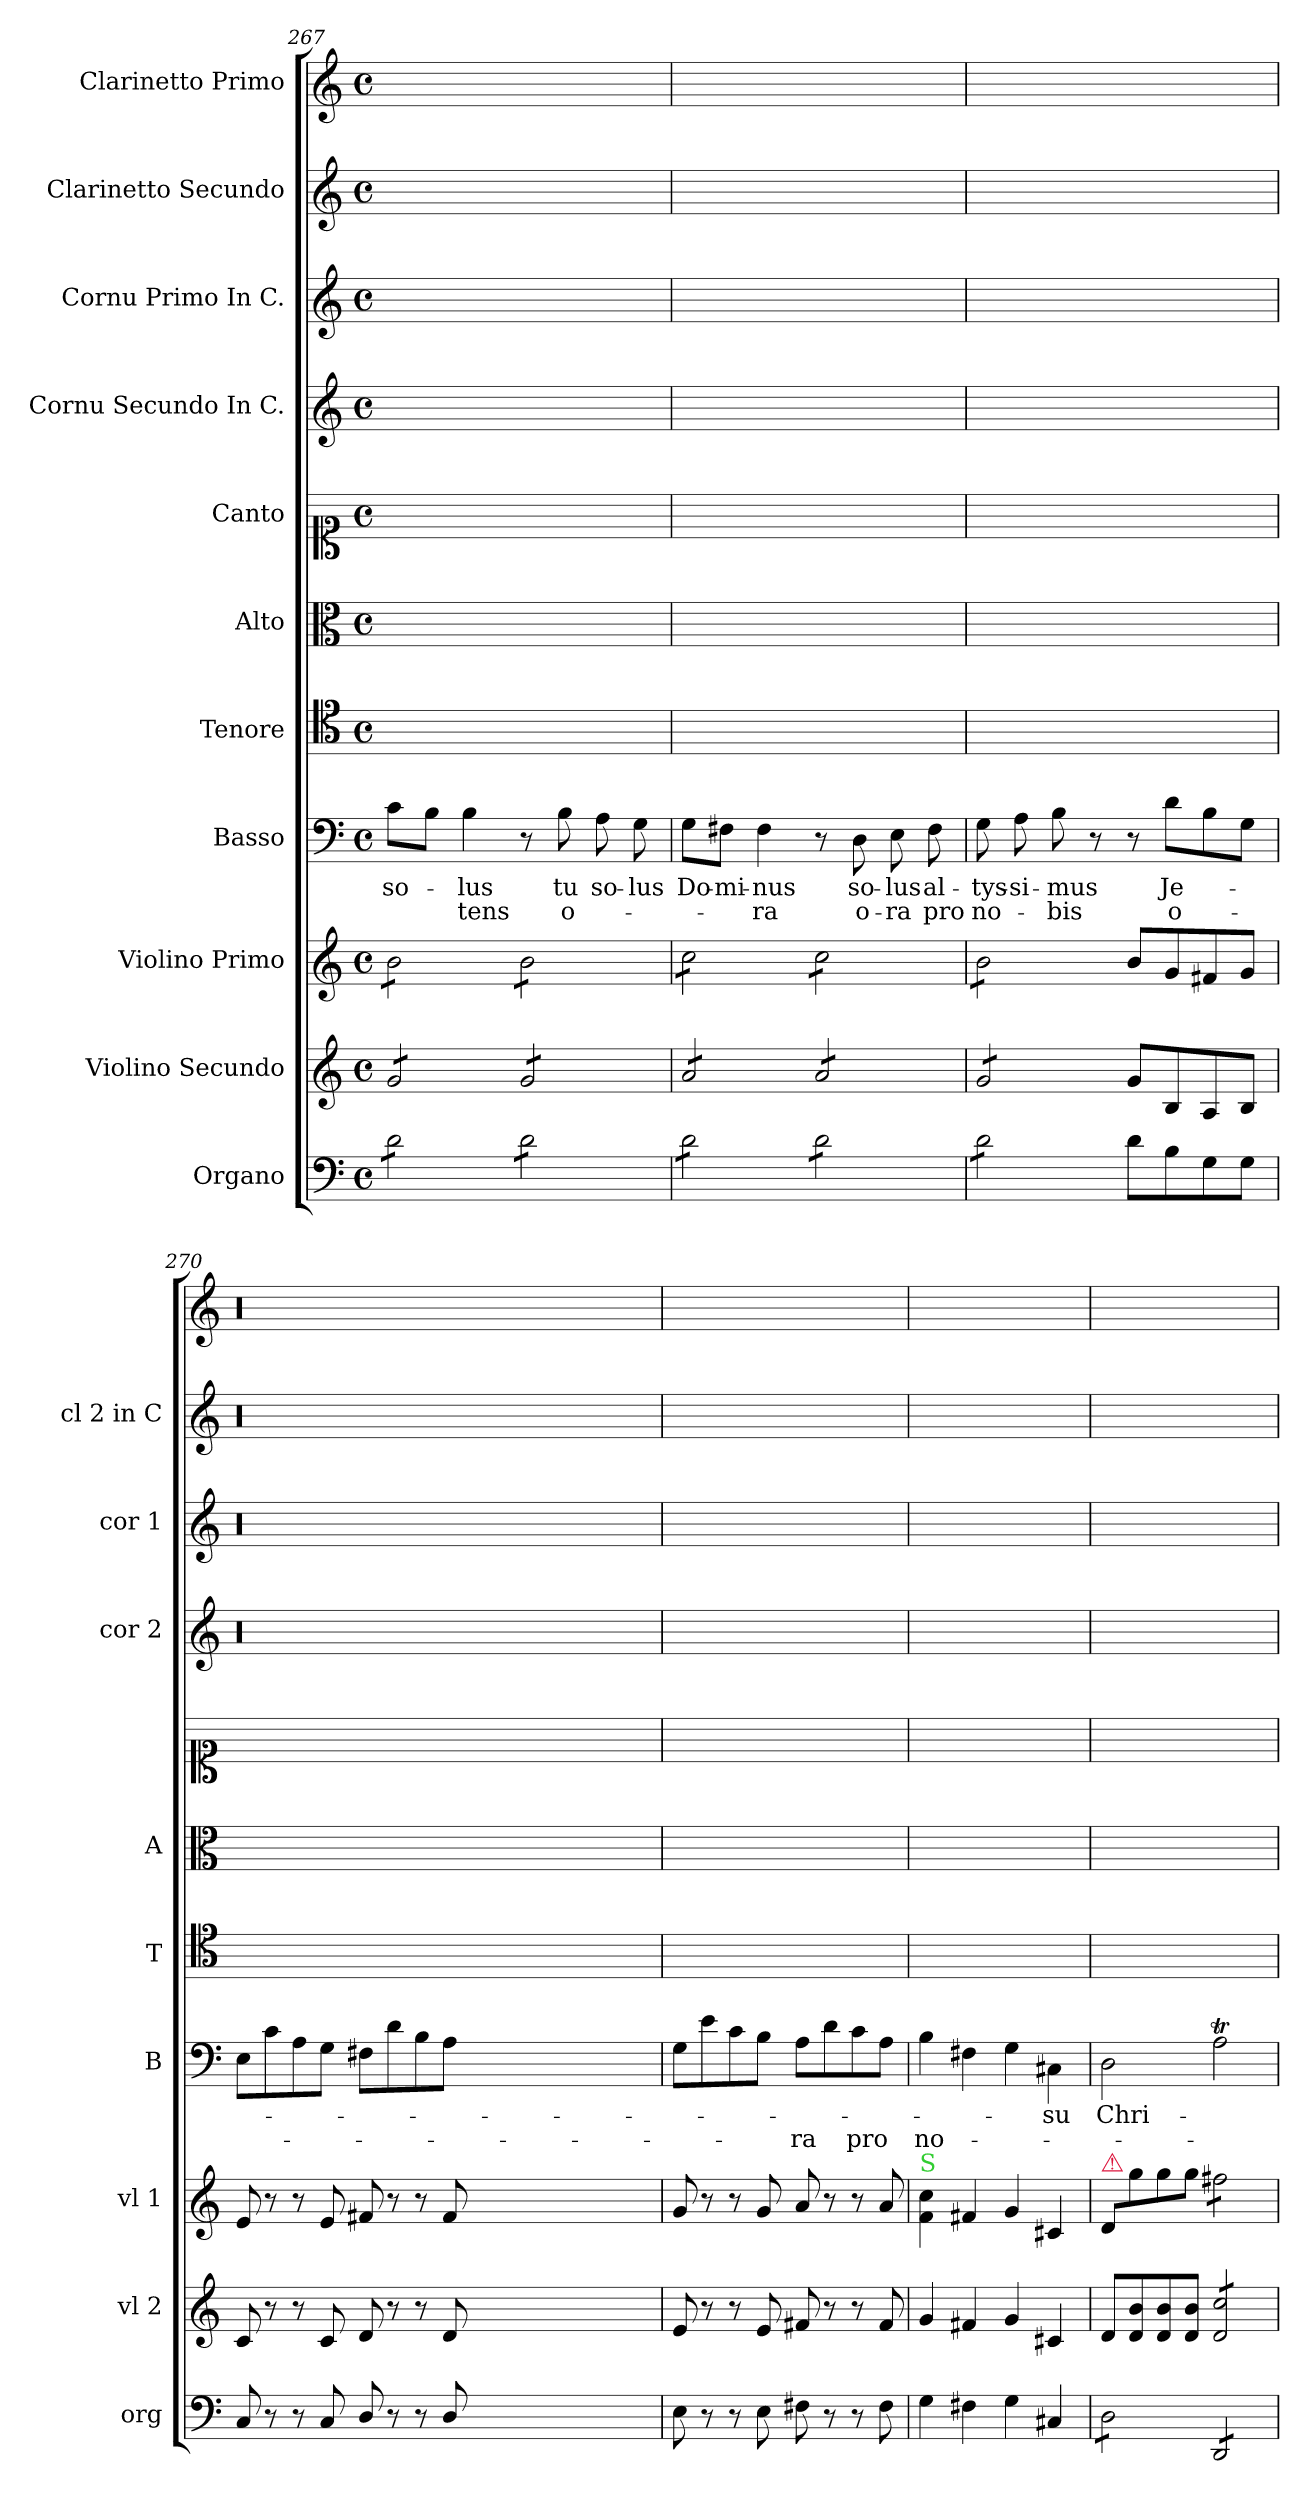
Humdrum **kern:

**kern	**kern	**kern	**kern	**text	**text	**kern	**kern	**kern	**kern	**kern	**kern	**kern
*part11	*part10	*part9	*part8	*part8	*part8	*part7	*part6	*part5	*part4	*part3	*part2	*part1
*staff11	*staff10	*staff9	*staff8	*staff8	*staff8	*staff7	*staff6	*staff5	*staff4	*staff3	*staff2	*staff1
*I"Organo	*I"Violino Secundo	*I"Violino Primo	*I"Basso	*	*	*I"Tenore	*I"Alto	*I"Canto	*I"Cornu Secundo In C.	*I"Cornu Primo In C.	*I"Clarinetto Secundo	*I"Clarinetto Primo
*I'org	*I'vl 2	*I'vl 1	*I'B	*	*	*I'T	*I'A	*	*I'cor 2	*I'cor 1	*I'cl 2 in C	*
*clefF4	*clefG2	*clefG2	*clefF4	*	*	*clefC4	*clefC3	*clefC1	*clefG2	*clefG2	*clefG2	*clefG2
*k[]	*k[]	*k[]	*k[]	*	*	*k[]	*k[]	*k[]	*k[]	*k[]	*k[]	*k[]
*M4/4	*M4/4	*M4/4	*M4/4	*	*	*M4/4	*M4/4	*M4/4	*M4/4	*M4/4	*M4/4	*M4/4
*met(c)	*met(c)	*met(c)	*met(c)	*	*	*met(c)	*met(c)	*met(c)	*met(c)	*met(c)	*met(c)	*met(c)
=267	=267	=267	=267	=267	=267	=267	=267	=267	=267	=267	=267	=267
*tremolo	*	*	*	*	*	*	*	*	*	*	*	*
*	*tremolo	*	*	*	*	*	*	*	*	*	*	*
*	*	*tremolo	*	*	*	*	*	*	*	*	*	*
8d\L	8g/L	8b\L	8c\L	so-	.	1ryy	1ryy	1ryy	1ryy	1ryy	1ryy	1ryy
8d\	8g/	8b\	8B\J	.	.	.	.	.	.	.	.	.
8d\	8g/	8b\	4B\	-lus	-tens	.	.	.	.	.	.	.
8d\J	8g/J	8b\J	.	.	.	.	.	.	.	.	.	.
8d\L	8g/L	8b\L	8r	.	.	.	.	.	.	.	.	.
8d\	8g/	8b\	8B\	tu	o-	.	.	.	.	.	.	.
8d\	8g/	8b\	8A\	so-	.	.	.	.	.	.	.	.
8d\J	8g/J	8b\J	8G\	-lus	.	.	.	.	.	.	.	.
=268	=268	=268	=268	=268	=268	=268	=268	=268	=268	=268	=268	=268
8d\L	8a/L	8cc\L	8G\L	Do-	.	1ryy	1ryy	1ryy	1ryy	1ryy	1ryy	1ryy
8d\	8a/	8cc\	8F#X\J	-mi-	.	.	.	.	.	.	.	.
8d\	8a/	8cc\	4F#\	-nus	-ra	.	.	.	.	.	.	.
8d\J	8a/J	8cc\J	.	.	.	.	.	.	.	.	.	.
8d\L	8a/L	8cc\L	8r	.	.	.	.	.	.	.	.	.
8d\	8a/	8cc\	8D\	so-	o-	.	.	.	.	.	.	.
8d\	8a/	8cc\	8E\	-lus	-ra	.	.	.	.	.	.	.
8d\J	8a/J	8cc\J	8F#\	al-	pro	.	.	.	.	.	.	.
=269	=269	=269	=269	=269	=269	=269	=269	=269	=269	=269	=269	=269
8d\L	8g/L	8b\L	8G\	-tys-	no-	1ryy	1ryy	1ryy	1ryy	1ryy	1ryy	1ryy
8d\	8g/	8b\	8A\	-si-	.	.	.	.	.	.	.	.
8d\	8g/	8b\	8B\	-mus	-bis	.	.	.	.	.	.	.
8d\J	8g/J	8b\J	8r	.	.	.	.	.	.	.	.	.
*	*	*Xtremolo	*	*	*	*	*	*	*	*	*	*
*	*Xtremolo	*	*	*	*	*	*	*	*	*	*	*
*Xtremolo	*	*	*	*	*	*	*	*	*	*	*	*
8d\L	8g/L	8b/L	8r	.	.	.	.	.	.	.	.	.
8B\	8B/	8g/	8d\L	Je-	o-	.	.	.	.	.	.	.
8G\	8A/	8f#X/	8B\	.	.	.	.	.	.	.	.	.
8G\J	8B/J	8g/J	8G\J	.	.	.	.	.	.	.	.	.
=270	=270	=270	=270	=270	=270	=270	=270	=270	=270	=270	=270	=270
8C/	8c/	8e/	8E\L	.	.	1ryy	1ryy	1ryy	00r	00r	00r	00r
8r	8r	8r	8c\	.	.	.	.	.	.	.	.	.
8r	8r	8r	8A\	.	.	.	.	.	.	.	.	.
8C/	8c/	8e/	8G\J	.	.	.	.	.	.	.	.	.
8D/	8d/	8f#X/	8F#X\L	.	.	.	.	.	.	.	.	.
8r	8r	8r	8d\	.	.	.	.	.	.	.	.	.
8r	8r	8r	8B\	.	.	.	.	.	.	.	.	.
8D/	8d/	8f#/	8A\J	.	.	.	.	.	.	.	.	.
0.ryy	0.ryy	0.ryy	0.ryy	.	.	0.ryy	0.ryy	0.ryy	.	.	.	.
=271	=271	=271	=271	=271	=271	=271	=271	=271	=271	=271	=271	=271
8E\	8e/	8g/	8G\L	.	.	1ryy	1ryy	1ryy	1ryy	1ryy	1ryy	1ryy
8r	8r	8r	8e\	.	.	.	.	.	.	.	.	.
8r	8r	8r	8c\	.	.	.	.	.	.	.	.	.
8E\	8e/	8g/	8B\J	.	.	.	.	.	.	.	.	.
8F#X\	8f#X/	8a/	8A\L	.	-ra	.	.	.	.	.	.	.
8r	8r	8r	8d\	.	.	.	.	.	.	.	.	.
8r	8r	8r	8c\	.	pro	.	.	.	.	.	.	.
8F#\	8f#/	8a/	8A\J	.	.	.	.	.	.	.	.	.
=272	=272	=272	=272	=272	=272	=272	=272	=272	=272	=272	=272	=272
!	!	!LO:TX:a:color=limegreen:t=S	!	!	!	!	!	!	!	!	!	!
4G\	4g/	4f\ 4cc\	4B\	.	no-	1ryy	1ryy	1ryy	1ryy	1ryy	1ryy	1ryy
4F#X\	4f#X/	4f#X/	4F#X\	.	.	.	.	.	.	.	.	.
4G\	4g/	4g/	4G\	.	.	.	.	.	.	.	.	.
4C#X/	4c#X/	4c#X/	4C#X\	-su	.	.	.	.	.	.	.	.
=273	=273	=273	=273	=273	=273	=273	=273	=273	=273	=273	=273	=273
!	!	!LO:TX:a:color=crimson:t=⚠	!	!	!	!	!	!	!	!	!	!
*tremolo	*	*	*	*	*	*	*	*	*	*	*	*
8D\L	8d/L	8d/L	2D\	Chri-	.	1ryy	1ryy	1ryy	1ryy	1ryy	1ryy	1ryy
8D\	8d/ 8b/	8gg\	.	.	.	.	.	.	.	.	.	.
8D\	8d/ 8b/	8gg\	.	.	.	.	.	.	.	.	.	.
8D\J	8d/ 8b/J	8gg\J	.	.	.	.	.	.	.	.	.	.
*	*tremolo	*	*	*	*	*	*	*	*	*	*	*
*	*	*tremolo	*	*	*	*	*	*	*	*	*	*
8DD/L	8d/ 8cc/L	8ff#X\L	2AT\	.	.	.	.	.	.	.	.	.
8DD/	8d/ 8cc/	8ff#X\	.	.	.	.	.	.	.	.	.	.
8DD/	8d/ 8cc/	8ff#X\	.	.	.	.	.	.	.	.	.	.
8DD/J	8d/ 8cc/J	8ff#X\J	.	.	.	.	.	.	.	.	.	.
*	*	*Xtremolo	*	*	*	*	*	*	*	*	*	*
*	*Xtremolo	*	*	*	*	*	*	*	*	*	*	*
*Xtremolo	*	*	*	*	*	*	*	*	*	*	*	*
=	=	=	=	=	=	=	=	=	=	=	=	=
*-	*-	*-	*-	*-	*-	*-	*-	*-	*-	*-	*-	*-
